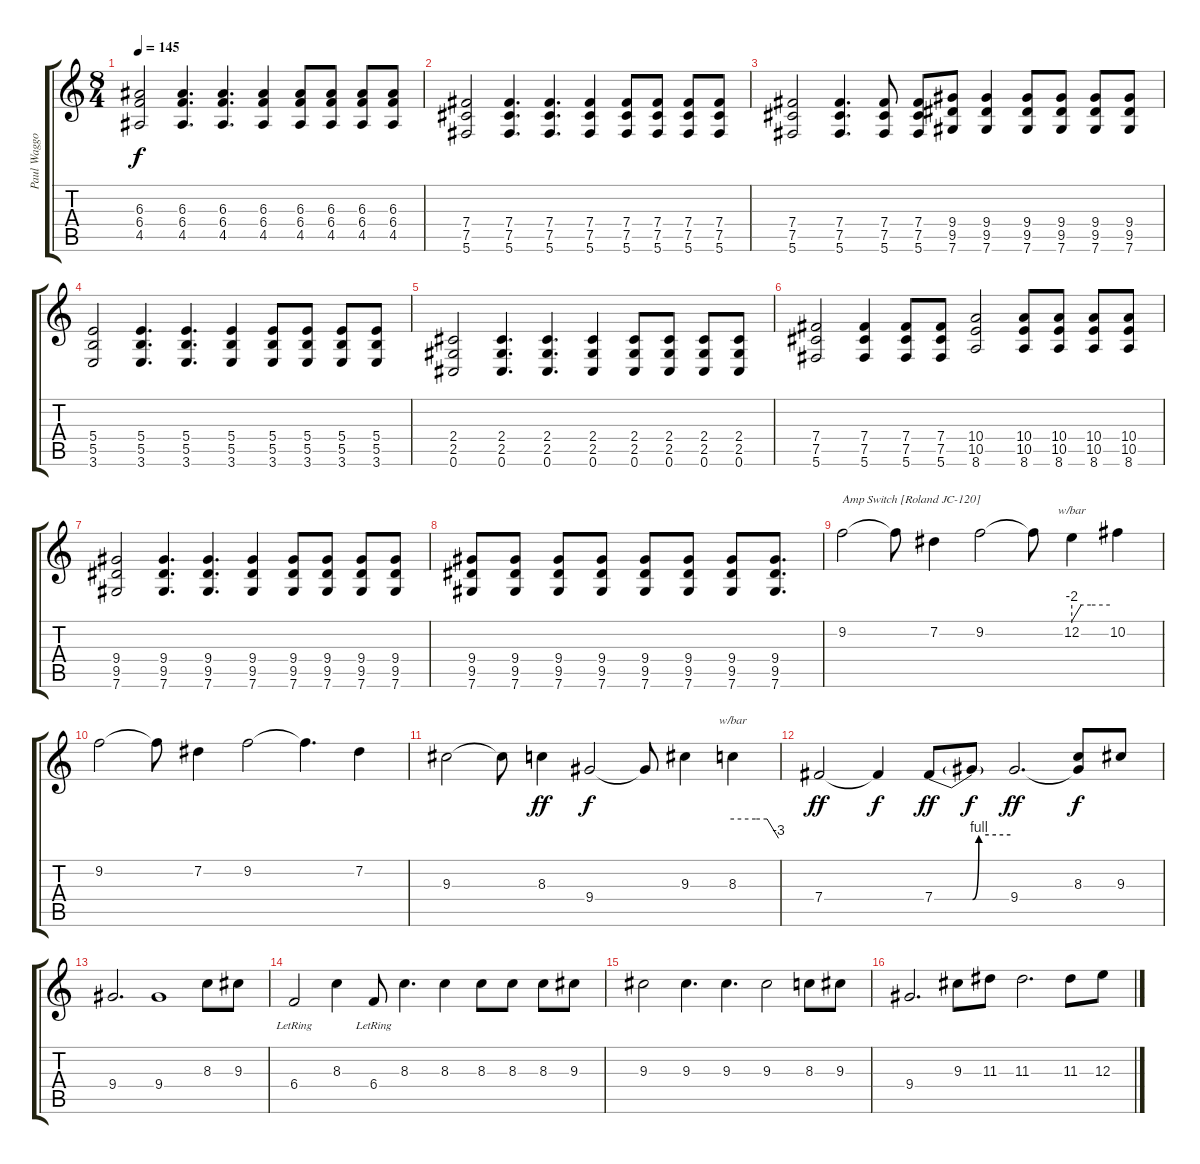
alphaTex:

\track ("Paul Waggoner" "Paul Waggo") {instrument distortionguitar}
\staff {score tabs}
\tuning (Db4 Ab3 E3 B2 Gb2 Db2) {hide}
\ts (8 4)
\tempo 145
\clef g2
\ks c
(6.3 6.4 4.5).2{dy f} (6.3 6.4 4.5).4{d} (6.3 6.4 4.5).4{d} (6.3 6.4 4.5).4 (6.3 6.4 4.5).8 (6.3 6.4 4.5).8 (6.3 6.4 4.5).8 (6.3 6.4 4.5).8 |
(7.4 7.5 5.6).2 (7.4 7.5 5.6).4{d} (7.4 7.5 5.6).4{d} (7.4 7.5 5.6).4 (7.4 7.5 5.6).8 (7.4 7.5 5.6).8 (7.4 7.5 5.6).8 (7.4 7.5 5.6).8 |
(7.4 7.5 5.6).2 (7.4 7.5 5.6).4{d} (7.4 7.5 5.6).8 (7.4 7.5 5.6).8 (9.4 9.5 7.6).8 (9.4 9.5 7.6).4 (9.4 9.5 7.6).8 (9.4 9.5 7.6).8 (9.4 9.5 7.6).8 (9.4 9.5 7.6).8 |
(5.4 5.5 3.6).2 (5.4 5.5 3.6).4{d} (5.4 5.5 3.6).4{d} (5.4 5.5 3.6).4 (5.4 5.5 3.6).8 (5.4 5.5 3.6).8 (5.4 5.5 3.6).8 (5.4 5.5 3.6).8 |
(2.4 2.5 0.6).2 (2.4 2.5 0.6).4{d} (2.4 2.5 0.6).4{d} (2.4 2.5 0.6).4 (2.4 2.5 0.6).8 (2.4 2.5 0.6).8 (2.4 2.5 0.6).8 (2.4 2.5 0.6).8 |
(7.4 7.5 5.6).2 (7.4 7.5 5.6).4 (7.4 7.5 5.6).8 (7.4 7.5 5.6).8 (10.4 10.5 8.6).2 (10.4 10.5 8.6).8 (10.4 10.5 8.6).8 (10.4 10.5 8.6).8 (10.4 10.5 8.6).8 |
(9.4 9.5 7.6).2 (9.4 9.5 7.6).4{d} (9.4 9.5 7.6).4{d} (9.4 9.5 7.6).4 (9.4 9.5 7.6).8 (9.4 9.5 7.6).8 (9.4 9.5 7.6).8 (9.4 9.5 7.6).8 |
(9.4 9.5 7.6).8 (9.4 9.5 7.6).8 (9.4 9.5 7.6).8 (9.4 9.5 7.6).8 (9.4 9.5 7.6).8 (9.4 9.5 7.6).8 (9.4 9.5 7.6).8 (9.4 9.5 7.6).8{d} |
9.2.2{txt "Amp Switch [Roland JC-120]" instrument electricguitarjazz} 9.2{t}.8 7.2.4 9.2.2 9.2{t}.8 12.2.4{tbe (custom default 0 -8 15 0 30 0 60 0)} 10.2.4 |
9.2.2 9.2{t}.8 7.2.4 9.2.2 9.2{t}.4{d} 7.2.4 |
9.3.2 9.3{t}.8 8.3.4{dy ff} 9.4.2{dy f} 9.4{t}.8 9.3.4 8.3.4{tbe (custom default 0 0 30 0 45 0 60 -12)} |
7.4.2{dy ff} 7.4{t}.4{dy f} 7.4{be (custom 0 0 30 0 35 4 60 4)}.8{dy ff} 7.4{t}.8{dy f} 9.4.2{d dy ff} (8.3 9.4{t}).8{dy f} 9.3.8 |
9.4.2{d} 9.4.1 8.3.8 9.3.8 |
6.4{lr}.2 8.3.4 6.4{lr}.8 8.3.4{d} 8.3.4 8.3.8 8.3.8 8.3.8 9.3.8 |
9.3.2 9.3.4{d} 9.3.4{d} 9.3.2 8.3.8 9.3.8 |
9.4.2{d} 9.3.8 11.3.8 11.3.2{d} 11.3.8 12.3.8
